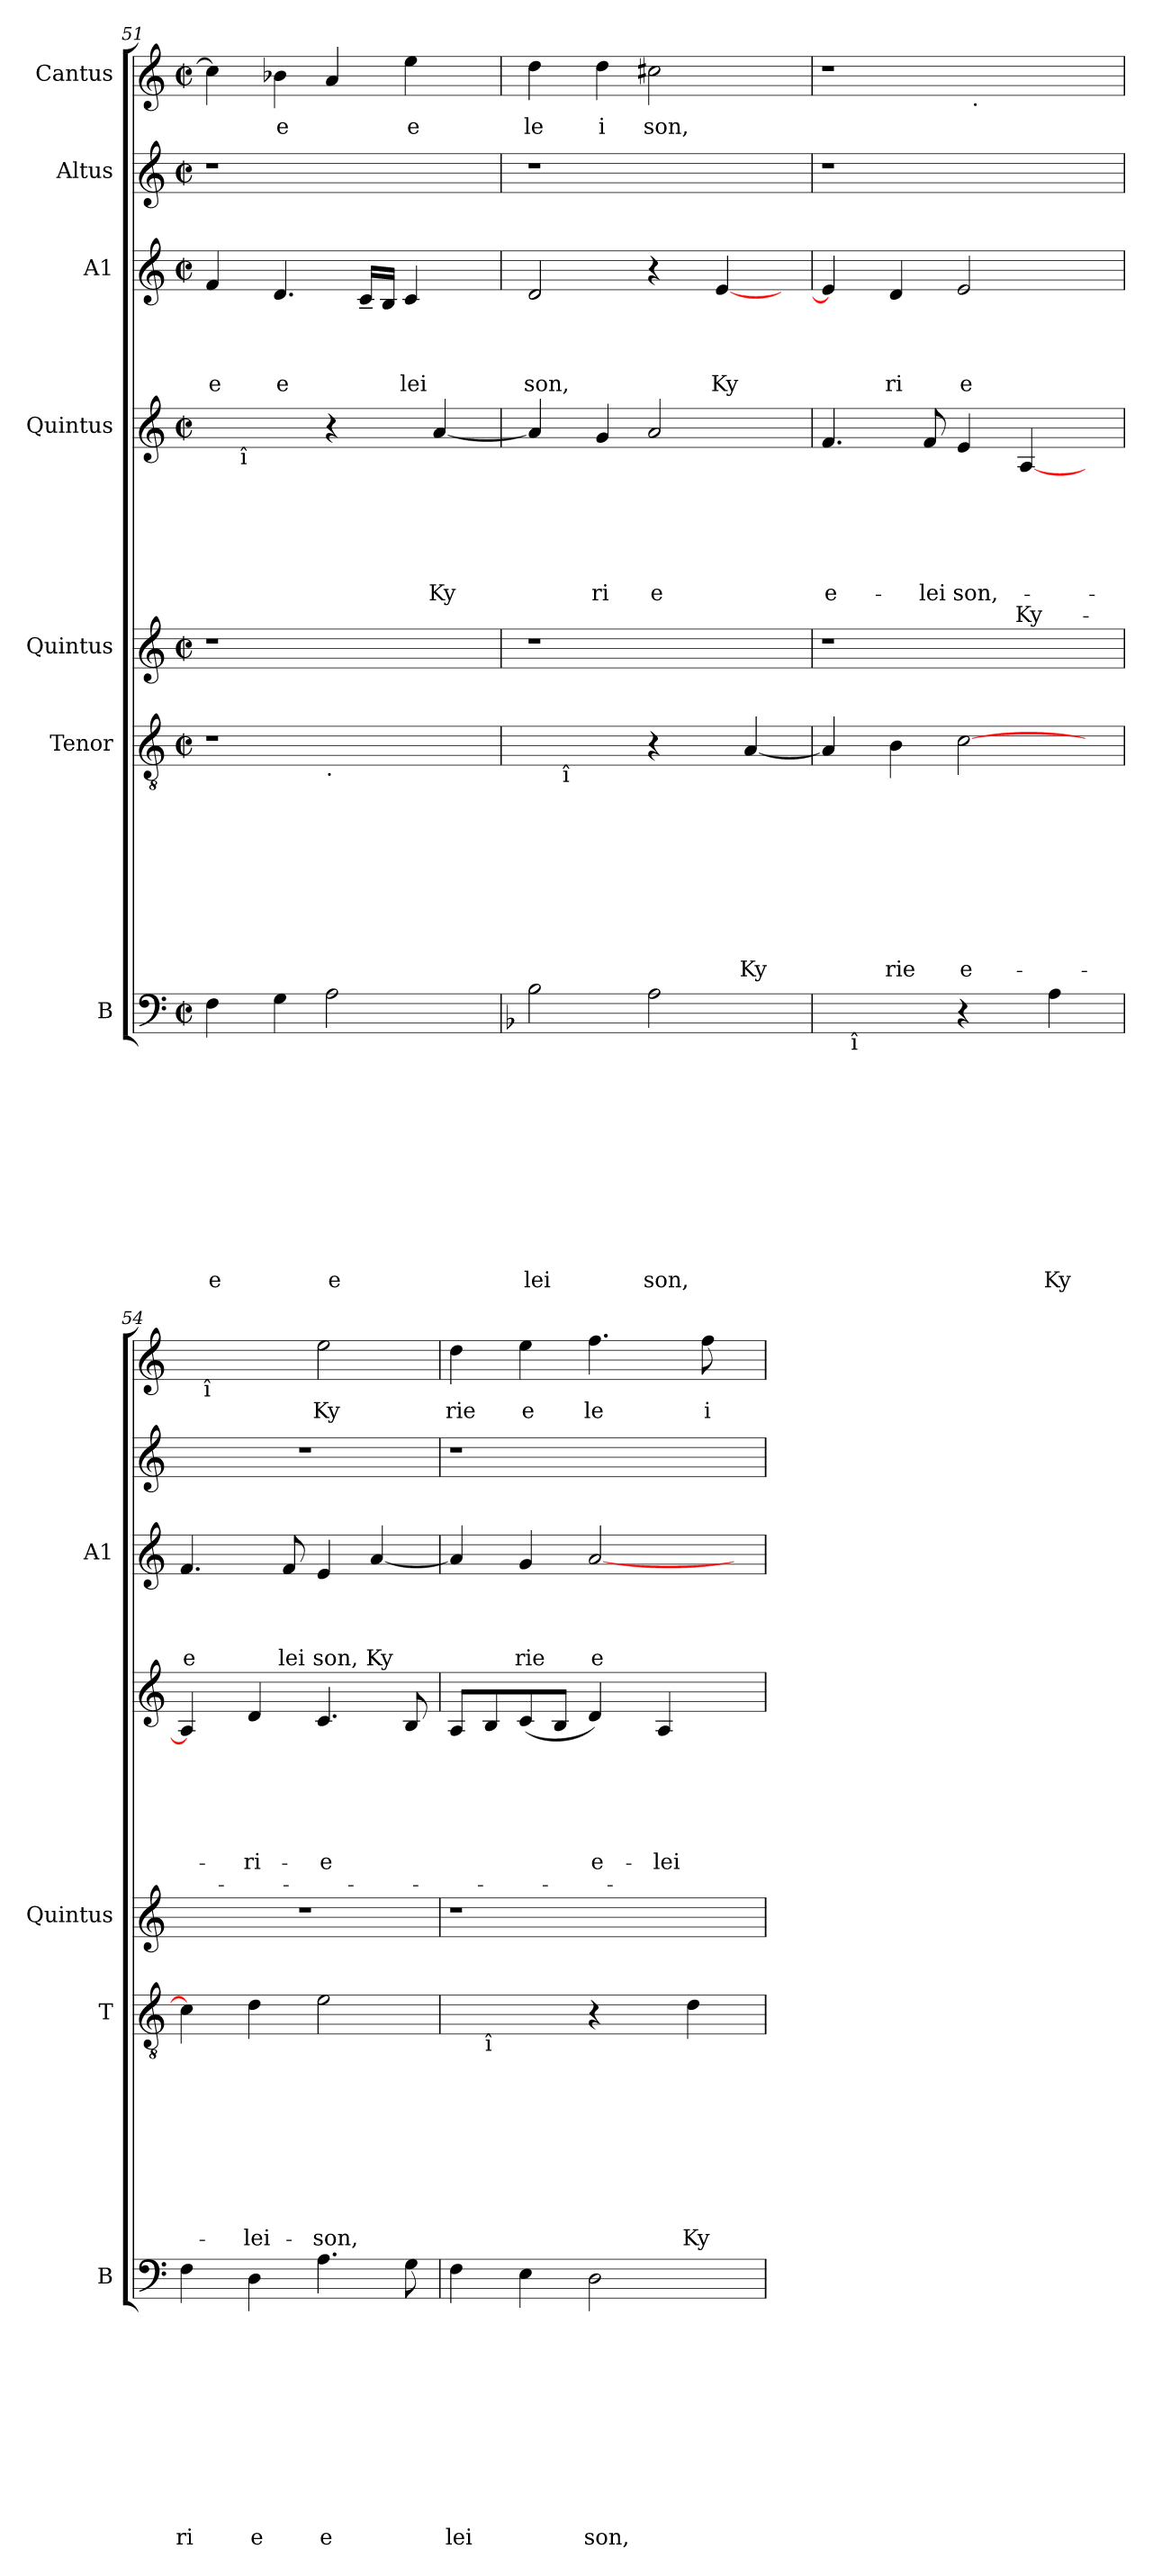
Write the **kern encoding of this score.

**kern	**text	**text	**text	**text	**text	**text	**text	**text	**text	**text	**text	**kern	**text	**text	**text	**text	**text	**text	**text	**text	**text	**kern	**kern	**text	**text	**text	**text	**text	**text	**text	**kern	**text	**text	**text	**text	**kern	**kern	**text
*part7	*part7	*part7	*part7	*part7	*part7	*part7	*part7	*part7	*part7	*part7	*part7	*part6	*part6	*part6	*part6	*part6	*part6	*part6	*part6	*part6	*part6	*part5	*part4	*part4	*part4	*part4	*part4	*part4	*part4	*part4	*part3	*part3	*part3	*part3	*part3	*part2	*part1	*part1
*staff7	*staff7	*staff7	*staff7	*staff7	*staff7	*staff7	*staff7	*staff7	*staff7	*staff7	*staff7	*staff6	*staff6	*staff6	*staff6	*staff6	*staff6	*staff6	*staff6	*staff6	*staff6	*staff5	*staff4	*staff4	*staff4	*staff4	*staff4	*staff4	*staff4	*staff4	*staff3	*staff3	*staff3	*staff3	*staff3	*staff2	*staff1	*staff1
*I"B	*	*	*	*	*	*	*	*	*	*	*	*I"Tenor	*	*	*	*	*	*	*	*	*	*I"Quintus	*I"Quintus	*	*	*	*	*	*	*	*I"A1	*	*	*	*	*I"Altus	*I"Cantus	*
*I'B	*	*	*	*	*	*	*	*	*	*	*	*I'T	*	*	*	*	*	*	*	*	*	*I'Quintus	*	*	*	*	*	*	*	*	*I'A1	*	*	*	*	*	*	*
*clefF4	*	*	*	*	*	*	*	*	*	*	*	*clefGv2	*	*	*	*	*	*	*	*	*	*clefG2	*clefG2	*	*	*	*	*	*	*	*clefG2	*	*	*	*	*clefG2	*clefG2	*
*k[]	*	*	*	*	*	*	*	*	*	*	*	*k[]	*	*	*	*	*	*	*	*	*	*k[]	*k[]	*	*	*	*	*	*	*	*k[]	*	*	*	*	*k[]	*k[]	*
*C:	*	*	*	*	*	*	*	*	*	*	*	*C:	*	*	*	*	*	*	*	*	*	*C:	*C:	*	*	*	*	*	*	*	*C:	*	*	*	*	*C:	*C:	*
*M2/2	*	*	*	*	*	*	*	*	*	*	*	*M2/2	*	*	*	*	*	*	*	*	*	*M2/2	*M2/2	*	*	*	*	*	*	*	*M2/2	*	*	*	*	*M2/2	*M2/2	*
*met(c|)	*	*	*	*	*	*	*	*	*	*	*	*met(c|)	*	*	*	*	*	*	*	*	*	*met(c|)	*met(c|)	*	*	*	*	*	*	*	*met(c|)	*	*	*	*	*met(c|)	*met(c|)	*
=51	=51	=51	=51	=51	=51	=51	=51	=51	=51	=51	=51	=51	=51	=51	=51	=51	=51	=51	=51	=51	=51	=51	=51	=51	=51	=51	=51	=51	=51	=51	=51	=51	=51	=51	=51	=51	=51	=51
!	!	!	!	!	!	!	!	!	!	!	!LO:LY:b	!	!	!	!	!	!	!	!	!	!	!	!	!	!	!	!	!	!	!	!	!	!	!	!LO:LY:b	!	!	!
*	*	*	*	*	*	*	*	*	*	*	*	*^	*	*	*	*	*	*	*	*	*	*	*^	*	*	*	*	*	*	*	*	*	*	*	*	*	*	*
4F\	.	.	.	.	.	.	.	.	.	.	e	1r	2ryy	.	.	.	.	.	.	.	.	.	1r	2ryy	8ryy	.	.	.	.	.	.	.	4f/	.	.	.	e	1r	4cc\]	.
!	!	!	!	!	!	!	!	!	!	!	!	!	!	!	!	!	!	!	!	!	!	!	!	!	!LO:TX:b:t=î	!	!	!	!	!	!	!	!	!	!	!	!	!	!	!
.	.	.	.	.	.	.	.	.	.	.	.	.	.	.	.	.	.	.	.	.	.	.	.	.	2ryy	.	.	.	.	.	.	.	.	.	.	.	.	.	.	.
!	!	!	!	!	!	!	!	!	!	!	!	!	!	!	!	!	!	!	!	!	!	!	!	!	!	!	!	!	!	!	!	!	!	!	!	!	!LO:LY:b	!	!	!LO:LY:b
4G\	.	.	.	.	.	.	.	.	.	.	.	.	.	.	.	.	.	.	.	.	.	.	.	.	.	.	.	.	.	.	.	.	4.d/	.	.	.	e	.	4b-X\	e
!	!	!	!	!	!	!	!	!	!	!	!	!	!LO:TX:b:t=·	!	!	!	!	!	!	!	!	!	!	!	!	!	!	!	!	!	!	!	!	!	!	!	!	!	!	!
!	!	!	!	!	!	!	!	!	!	!	!LO:LY:b	!	!	!	!	!	!	!	!	!	!	!	!	!	!	!	!	!	!	!	!	!	!	!	!	!	!	!	!	!
2A\	.	.	.	.	.	.	.	.	.	.	e	.	2ryy	.	.	.	.	.	.	.	.	.	.	4r	.	.	.	.	.	.	.	.	.	.	.	.	.	.	4a/	.
.	.	.	.	.	.	.	.	.	.	.	.	.	.	.	.	.	.	.	.	.	.	.	.	.	4...ryy	.	.	.	.	.	.	.	16c~</LL	.	.	.	.	.	.	.
.	.	.	.	.	.	.	.	.	.	.	.	.	.	.	.	.	.	.	.	.	.	.	.	.	.	.	.	.	.	.	.	.	16B/JJ	.	.	.	.	.	.	.
!	!	!	!	!	!	!	!	!	!	!	!	!	!	!	!	!	!	!	!	!	!	!	!	!	!	!	!	!	!	!	!	!	!	!	!	!	!LO:LY:b	!	!	!LO:LY:b
.	.	.	.	.	.	.	.	.	.	.	.	.	.	.	.	.	.	.	.	.	.	.	.	16.ryy	.	.	.	.	.	.	.	.	4c/	.	.	.	lei	.	4ee\	e
!	!	!	!	!	!	!	!	!	!	!	!	!	!	!	!	!	!	!	!	!	!	!	!	!	!	!	!	!	!	!	!LO:LY:b	!	!	!	!	!	!	!	!	!
.	.	.	.	.	.	.	.	.	.	.	.	.	.	.	.	.	.	.	.	.	.	.	.	[<4a/	.	.	.	.	.	.	Ky	.	.	.	.	.	.	.	.	.
16.ryy	.	.	.	.	.	.	.	.	.	.	.	16.ryy	16.ryy	.	.	.	.	.	.	.	.	.	16.ryy	.	.	.	.	.	.	.	.	.	16.ryy	.	.	.	.	16.ryy	16.ryy	.
*	*	*	*	*	*	*	*	*	*	*	*	*	*	*	*	*	*	*	*	*	*	*	*	*v	*v	*	*	*	*	*	*	*	*	*	*	*	*	*	*	*
=52	=52	=52	=52	=52	=52	=52	=52	=52	=52	=52	=52	=52	=52	=52	=52	=52	=52	=52	=52	=52	=52	=52	=52	=52	=52	=52	=52	=52	=52	=52	=52	=52	=52	=52	=52	=52	=52	=52	=52
*k[b-]	*	*	*	*	*	*	*	*	*	*	*	*	*	*	*	*	*	*	*	*	*	*	*	*	*	*	*	*	*	*	*	*	*	*	*	*	*	*	*
*F:	*	*	*	*	*	*	*	*	*	*	*	*	*	*	*	*	*	*	*	*	*	*	*	*	*	*	*	*	*	*	*	*	*	*	*	*	*	*	*
*	*	*	*	*	*	*	*	*	*	*	*	*	*	*	*	*	*	*	*	*	*	*	*	*^	*	*	*	*	*	*	*	*	*	*	*	*	*	*	*
!	!	!	!	!	!	!	!	!	!	!	!LO:LY:b	!	!	!	!	!	!	!	!	!	!	!	!	!	!	!	!	!	!	!	!	!	!	!	!	!	!LO:LY:b	!	!	!LO:LY:b
*	*	*	*	*	*	*	*	*	*	*	*	*	*	*	*	*	*	*	*	*	*	*	*	*v	*v	*	*	*	*	*	*	*	*	*	*	*	*	*	*	*
2B-\	.	.	.	.	.	.	.	.	.	.	lei	2ryy	8ryy	.	.	.	.	.	.	.	.	.	1r	4a/]	.	.	.	.	.	.	.	2d/	.	.	.	son,	1r	4dd\	le
!	!	!	!	!	!	!	!	!	!	!	!	!	!LO:TX:b:t=î	!	!	!	!	!	!	!	!	!	!	!	!	!	!	!	!	!	!	!	!	!	!	!	!	!	!
.	.	.	.	.	.	.	.	.	.	.	.	.	2ryy	.	.	.	.	.	.	.	.	.	.	.	.	.	.	.	.	.	.	.	.	.	.	.	.	.	.
!	!	!	!	!	!	!	!	!	!	!	!	!	!	!	!	!	!	!	!	!	!	!	!	!	!	!	!	!	!	!LO:LY:b	!	!	!	!	!	!	!	!	!LO:LY:b
.	.	.	.	.	.	.	.	.	.	.	.	.	.	.	.	.	.	.	.	.	.	.	.	4g/	.	.	.	.	.	ri	.	.	.	.	.	.	.	4dd\	i
!	!	!	!	!	!	!	!	!	!	!	!LO:LY:b	!	!	!	!	!	!	!	!	!	!	!	!	!	!	!	!	!	!	!LO:LY:b	!	!	!	!	!	!	!	!	!LO:LY:b
2A\	.	.	.	.	.	.	.	.	.	.	son,	4r	.	.	.	.	.	.	.	.	.	.	.	2a/	.	.	.	.	.	e	.	4r	.	.	.	.	.	2cc#X\	son,
.	.	.	.	.	.	.	.	.	.	.	.	.	4...ryy	.	.	.	.	.	.	.	.	.	.	.	.	.	.	.	.	.	.	.	.	.	.	.	.	.	.
!	!	!	!	!	!	!	!	!	!	!	!	!	!	!	!	!	!	!	!	!	!	!	!	!	!	!	!	!	!	!	!	!	!	!	!	!LO:LY:b	!	!	!
.	.	.	.	.	.	.	.	.	.	.	.	16.ryy	.	.	.	.	.	.	.	.	.	.	.	.	.	.	.	.	.	.	.	[>4e/	.	.	.	Ky	.	.	.
!	!	!	!	!	!	!	!	!	!	!	!	!	!	!	!	!	!	!	!	!	!	!LO:LY:b	!	!	!	!	!	!	!	!	!	!	!	!	!	!	!	!	!
.	.	.	.	.	.	.	.	.	.	.	.	[>4A/	.	.	.	.	.	.	.	.	.	Ky	.	.	.	.	.	.	.	.	.	.	.	.	.	.	.	.	.
16.ryy	.	.	.	.	.	.	.	.	.	.	.	.	.	.	.	.	.	.	.	.	.	.	16.ryy	16.ryy	.	.	.	.	.	.	.	16.ryy	.	.	.	.	16.ryy	16.ryy	.
*	*	*	*	*	*	*	*	*	*	*	*	*v	*v	*	*	*	*	*	*	*	*	*	*	*	*	*	*	*	*	*	*	*	*	*	*	*	*	*	*
!!LO:PB:g=z
=53	=53	=53	=53	=53	=53	=53	=53	=53	=53	=53	=53	=53	=53	=53	=53	=53	=53	=53	=53	=53	=53	=53	=53	=53	=53	=53	=53	=53	=53	=53	=53	=53	=53	=53	=53	=53	=53	=53
*k[]	*	*	*	*	*	*	*	*	*	*	*	*	*	*	*	*	*	*	*	*	*	*	*	*	*	*	*	*	*	*	*	*	*	*	*	*	*	*
*C:	*	*	*	*	*	*	*	*	*	*	*	*	*	*	*	*	*	*	*	*	*	*	*	*	*	*	*	*	*	*	*	*	*	*	*	*	*	*
*	*	*	*	*	*	*	*	*	*	*	*	*^	*	*	*	*	*	*	*	*	*	*	*	*	*	*	*	*	*	*	*	*	*	*	*	*	*	*
!	!	!	!	!	!	!	!	!	!	!	!	!	!	!	!	!	!	!	!	!	!	!	!	!	!	!	!	!	!	!LO:LY:b	!	!	!	!	!	!	!	!	!
*^	*	*	*	*	*	*	*	*	*	*	*	*v	*v	*	*	*	*	*	*	*	*	*	*	*	*	*	*	*	*	*	*	*	*	*	*	*	*	*^	*
2ryy	16.ryy	.	.	.	.	.	.	.	.	.	.	.	4A/]	.	.	.	.	.	.	.	.	.	1r	4.f/	.	.	.	.	.	e-	.	4e/]	.	.	.	.	1r	1r	2ryy	.
!	!LO:TX:b:t=î	!	!	!	!	!	!	!	!	!	!	!	!	!	!	!	!	!	!	!	!	!	!	!	!	!	!	!	!	!	!	!	!	!	!	!	!	!	!	!
.	1ryy	.	.	.	.	.	.	.	.	.	.	.	.	.	.	.	.	.	.	.	.	.	.	.	.	.	.	.	.	.	.	.	.	.	.	.	.	.	.	.
!	!	!	!	!	!	!	!	!	!	!	!	!	!	!	!	!	!	!	!	!	!	!LO:LY:b	!	!	!	!	!	!	!	!	!	!	!	!	!	!LO:LY:b	!	!	!	!
.	.	.	.	.	.	.	.	.	.	.	.	.	4B\	.	.	.	.	.	.	.	.	rie	.	.	.	.	.	.	.	.	.	4d/	.	.	.	ri	.	.	.	.
!	!	!	!	!	!	!	!	!	!	!	!	!	!	!	!	!	!	!	!	!	!	!	!	!	!	!	!	!	!	!LO:LY:b	!	!	!	!	!	!	!	!	!	!
.	.	.	.	.	.	.	.	.	.	.	.	.	.	.	.	.	.	.	.	.	.	.	.	8f/	.	.	.	.	.	-lei	.	.	.	.	.	.	.	.	.	.
!	!	!	!	!	!	!	!	!	!	!	!	!	!	!	!	!	!	!	!	!	!	!LO:LY:b	!	!	!	!	!	!	!	!LO:LY:b	!	!	!	!	!	!LO:LY:b	!	!	!	!
4r	.	.	.	.	.	.	.	.	.	.	.	.	[>2c\	.	.	.	.	.	.	.	.	e-	.	4e/	.	.	.	.	.	son,-	.	2e/	.	.	.	e	.	.	32ryy	.
!	!	!	!	!	!	!	!	!	!	!	!	!	!	!	!	!	!	!	!	!	!	!	!	!	!	!	!	!	!	!	!	!	!	!	!	!	!	!	!LO:TX:b:t=·	!
.	.	.	.	.	.	.	.	.	.	.	.	.	.	.	.	.	.	.	.	.	.	.	.	.	.	.	.	.	.	.	.	.	.	.	.	.	.	.	2ryy	.
!	!	!	!	!	!	!	!	!	!	!	!	!	!	!	!	!	!	!	!	!	!	!	!	!	!	!	!	!	!	!	!LO:LY:b	!	!	!	!	!	!	!	!	!
16.ryy	.	.	.	.	.	.	.	.	.	.	.	.	.	.	.	.	.	.	.	.	.	.	.	[<4A/	.	.	.	.	.	.	Ky-	.	.	.	.	.	.	.	.	.
!	!	!	!	!	!	!	!	!	!	!	!	!LO:LY:b	!	!	!	!	!	!	!	!	!	!	!	!	!	!	!	!	!	!	!	!	!	!	!	!	!	!	!	!
4A\	.	.	.	.	.	.	.	.	.	.	.	Ky	.	.	.	.	.	.	.	.	.	.	.	.	.	.	.	.	.	.	.	.	.	.	.	.	.	.	.	.
.	.	.	.	.	.	.	.	.	.	.	.	.	16.ryy	.	.	.	.	.	.	.	.	.	16.ryy	16.ryy	.	.	.	.	.	.	.	16.ryy	.	.	.	.	16.ryy	16.ryy	.	.
.	.	.	.	.	.	.	.	.	.	.	.	.	.	.	.	.	.	.	.	.	.	.	.	.	.	.	.	.	.	.	.	.	.	.	.	.	.	.	16ryy	.
=54	=54	=54	=54	=54	=54	=54	=54	=54	=54	=54	=54	=54	=54	=54	=54	=54	=54	=54	=54	=54	=54	=54	=54	=54	=54	=54	=54	=54	=54	=54	=54	=54	=54	=54	=54	=54	=54	=54	=54	=54
!	!	!	!	!	!	!	!	!	!	!	!	!LO:LY:b	!	!	!	!	!	!	!	!	!	!	!	!	!	!	!	!	!	!	!	!	!	!	!	!LO:LY:b	!	!	!	!
*v	*v	*	*	*	*	*	*	*	*	*	*	*	*	*	*	*	*	*	*	*	*	*	*	*	*	*	*	*	*	*	*	*	*	*	*	*	*	*	*	*
4F\	.	.	.	.	.	.	.	.	.	.	ri	4c\]	.	.	.	.	.	.	.	.	.	1r	4A/]	.	.	.	.	.	.	.	4.f/	.	.	.	e	1r	2ryy	16ryy	.
!	!	!	!	!	!	!	!	!	!	!	!	!	!	!	!	!	!	!	!	!	!	!	!	!	!	!	!	!	!	!	!	!	!	!	!	!	!	!LO:TX:b:t=î	!
.	.	.	.	.	.	.	.	.	.	.	.	.	.	.	.	.	.	.	.	.	.	.	.	.	.	.	.	.	.	.	.	.	.	.	.	.	.	2...ryy	.
!	!	!	!	!	!	!	!	!	!	!	!LO:LY:b	!	!	!	!	!	!	!	!	!	!LO:LY:b	!	!	!	!	!	!	!	!LO:LY:b	!	!	!	!	!	!	!	!	!	!
4D\	.	.	.	.	.	.	.	.	.	.	e	4d\	.	.	.	.	.	.	.	.	-lei-	.	4d/	.	.	.	.	.	-ri-	.	.	.	.	.	.	.	.	.	.
!	!	!	!	!	!	!	!	!	!	!	!	!	!	!	!	!	!	!	!	!	!	!	!	!	!	!	!	!	!	!	!	!	!	!	!LO:LY:b	!	!	!	!
.	.	.	.	.	.	.	.	.	.	.	.	.	.	.	.	.	.	.	.	.	.	.	.	.	.	.	.	.	.	.	8f/	.	.	.	lei	.	.	.	.
!	!	!	!	!	!	!	!	!	!	!	!LO:LY:b	!	!	!	!	!	!	!	!	!	!LO:LY:b	!	!	!	!	!	!	!	!LO:LY:b	!	!	!	!	!	!LO:LY:b	!	!	!	!LO:LY:b
4.A\	.	.	.	.	.	.	.	.	.	.	e	2e\	.	.	.	.	.	.	.	.	-son,	.	4.c/	.	.	.	.	.	-e	.	4e/	.	.	.	son,	.	2ee\	.	Ky
!	!	!	!	!	!	!	!	!	!	!	!	!	!	!	!	!	!	!	!	!	!	!	!	!	!	!	!	!	!	!	!	!	!	!	!LO:LY:b	!	!	!	!
.	.	.	.	.	.	.	.	.	.	.	.	.	.	.	.	.	.	.	.	.	.	.	.	.	.	.	.	.	.	.	[<4a/	.	.	.	Ky	.	.	.	.
8G\	.	.	.	.	.	.	.	.	.	.	.	.	.	.	.	.	.	.	.	.	.	.	8B/	.	.	.	.	.	.	.	.	.	.	.	.	.	.	.	.
=55	=55	=55	=55	=55	=55	=55	=55	=55	=55	=55	=55	=55	=55	=55	=55	=55	=55	=55	=55	=55	=55	=55	=55	=55	=55	=55	=55	=55	=55	=55	=55	=55	=55	=55	=55	=55	=55	=55	=55
!	!	!	!	!	!	!	!	!	!	!	!LO:LY:b	!	!	!	!	!	!	!	!	!	!	!	!	!	!	!	!	!	!	!	!	!	!	!	!	!	!	!	!LO:LY:b
*	*	*	*	*	*	*	*	*	*	*	*	*^	*	*	*	*	*	*	*	*	*	*	*	*	*	*	*	*	*	*	*	*	*	*	*	*	*v	*v	*
4F\	.	.	.	.	.	.	.	.	.	.	lei	2ryy	8ryy	.	.	.	.	.	.	.	.	.	1r	8A/L	.	.	.	.	.	.	.	4a/]	.	.	.	.	1r	4dd\	rie
!	!	!	!	!	!	!	!	!	!	!	!	!	!LO:TX:b:t=î	!	!	!	!	!	!	!	!	!	!	!	!	!	!	!	!	!	!	!	!	!	!	!	!	!	!
.	.	.	.	.	.	.	.	.	.	.	.	.	2ryy	.	.	.	.	.	.	.	.	.	.	8B/	.	.	.	.	.	.	.	.	.	.	.	.	.	.	.
!	!	!	!	!	!	!	!	!	!	!	!	!	!	!	!	!	!	!	!	!	!	!	!	!	!	!	!	!	!	!	!	!	!	!	!	!LO:LY:b	!	!	!LO:LY:b
4E\	.	.	.	.	.	.	.	.	.	.	.	.	.	.	.	.	.	.	.	.	.	.	.	(>8c/	.	.	.	.	.	.	.	4g/	.	.	.	rie	.	4ee\	e
.	.	.	.	.	.	.	.	.	.	.	.	.	.	.	.	.	.	.	.	.	.	.	.	8B/J	.	.	.	.	.	.	.	.	.	.	.	.	.	.	.
!	!	!	!	!	!	!	!	!	!	!	!LO:LY:b	!	!	!	!	!	!	!	!	!	!	!	!	!	!	!	!	!	!	!LO:LY:b	!	!	!	!	!	!LO:LY:b	!	!	!LO:LY:b
2D\	.	.	.	.	.	.	.	.	.	.	son,	4r	.	.	.	.	.	.	.	.	.	.	.	4d/)	.	.	.	.	.	e-	.	[<2a/	.	.	.	e	.	4.ff\	le
.	.	.	.	.	.	.	.	.	.	.	.	.	4...ryy	.	.	.	.	.	.	.	.	.	.	.	.	.	.	.	.	.	.	.	.	.	.	.	.	.	.
!	!	!	!	!	!	!	!	!	!	!	!	!	!	!	!	!	!	!	!	!	!	!	!	!	!	!	!	!	!	!LO:LY:b	!	!	!	!	!	!	!	!	!
.	.	.	.	.	.	.	.	.	.	.	.	16.ryy	.	.	.	.	.	.	.	.	.	.	.	4A/	.	.	.	.	.	-lei-	.	.	.	.	.	.	.	.	.
!	!	!	!	!	!	!	!	!	!	!	!	!	!	!	!	!	!	!	!	!	!	!LO:LY:b	!	!	!	!	!	!	!	!	!	!	!	!	!	!	!	!	!
.	.	.	.	.	.	.	.	.	.	.	.	4d\	.	.	.	.	.	.	.	.	.	Ky-	.	.	.	.	.	.	.	.	.	.	.	.	.	.	.	.	.
!	!	!	!	!	!	!	!	!	!	!	!	!	!	!	!	!	!	!	!	!	!	!	!	!	!	!	!	!	!	!	!	!	!	!	!	!	!	!	!LO:LY:b:rj
.	.	.	.	.	.	.	.	.	.	.	.	.	.	.	.	.	.	.	.	.	.	.	.	.	.	.	.	.	.	.	.	.	.	.	.	.	.	8ff\	i
16.ryy	.	.	.	.	.	.	.	.	.	.	.	.	.	.	.	.	.	.	.	.	.	.	16.ryy	16.ryy	.	.	.	.	.	.	.	16.ryy	.	.	.	.	16.ryy	16.ryy	.
*	*	*	*	*	*	*	*	*	*	*	*	*v	*v	*	*	*	*	*	*	*	*	*	*	*	*	*	*	*	*	*	*	*	*	*	*	*	*	*	*
=	=	=	=	=	=	=	=	=	=	=	=	=	=	=	=	=	=	=	=	=	=	=	=	=	=	=	=	=	=	=	=	=	=	=	=	=	=	=
*-	*-	*-	*-	*-	*-	*-	*-	*-	*-	*-	*-	*-	*-	*-	*-	*-	*-	*-	*-	*-	*-	*-	*-	*-	*-	*-	*-	*-	*-	*-	*-	*-	*-	*-	*-	*-	*-	*-
